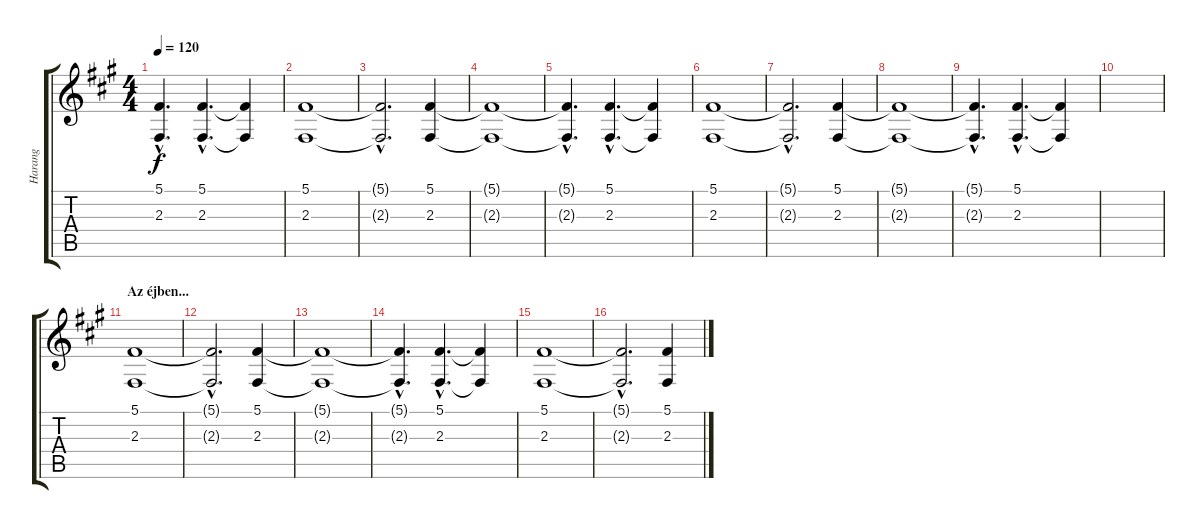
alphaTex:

\track ("Harang" "Harang") {instrument tubularbells}
\staff {score tabs}
\tuning (Db4 Ab3 E3 B2 Gb2 Db2) {hide}
\ts (4 4)
\tempo 120
\clef g2
\ks a
(5.1{hac t} 2.3{hac t}).4{d dy f} (5.1{hac} 2.3{hac}).4{d} (5.1{t} 2.3{t}).4 |
(5.1 2.3).1 |
(5.1{hac t} 2.3{hac t}).2{d} (5.1 2.3).4 |
(5.1{t} 2.3{t}).1 |
(5.1{hac t} 2.3{hac t}).4{d} (5.1{hac} 2.3{hac}).4{d} (5.1{t} 2.3{t}).4 |
(5.1 2.3).1 |
(5.1{hac t} 2.3{hac t}).2{d} (5.1 2.3).4 |
(5.1{t} 2.3{t}).1 |
(5.1{hac t} 2.3{hac t}).4{d} (5.1{hac} 2.3{hac}).4{d} (5.1{t} 2.3{t}).4 |
|
\section ("" "Az éjben...")
(5.1 2.3).1 |
(5.1{hac t} 2.3{hac t}).2{d} (5.1 2.3).4 |
(5.1{t} 2.3{t}).1 |
(5.1{hac t} 2.3{hac t}).4{d} (5.1{hac} 2.3{hac}).4{d} (5.1{t} 2.3{t}).4 |
(5.1 2.3).1 |
(5.1{hac t} 2.3{hac t}).2{d} (5.1 2.3).4
